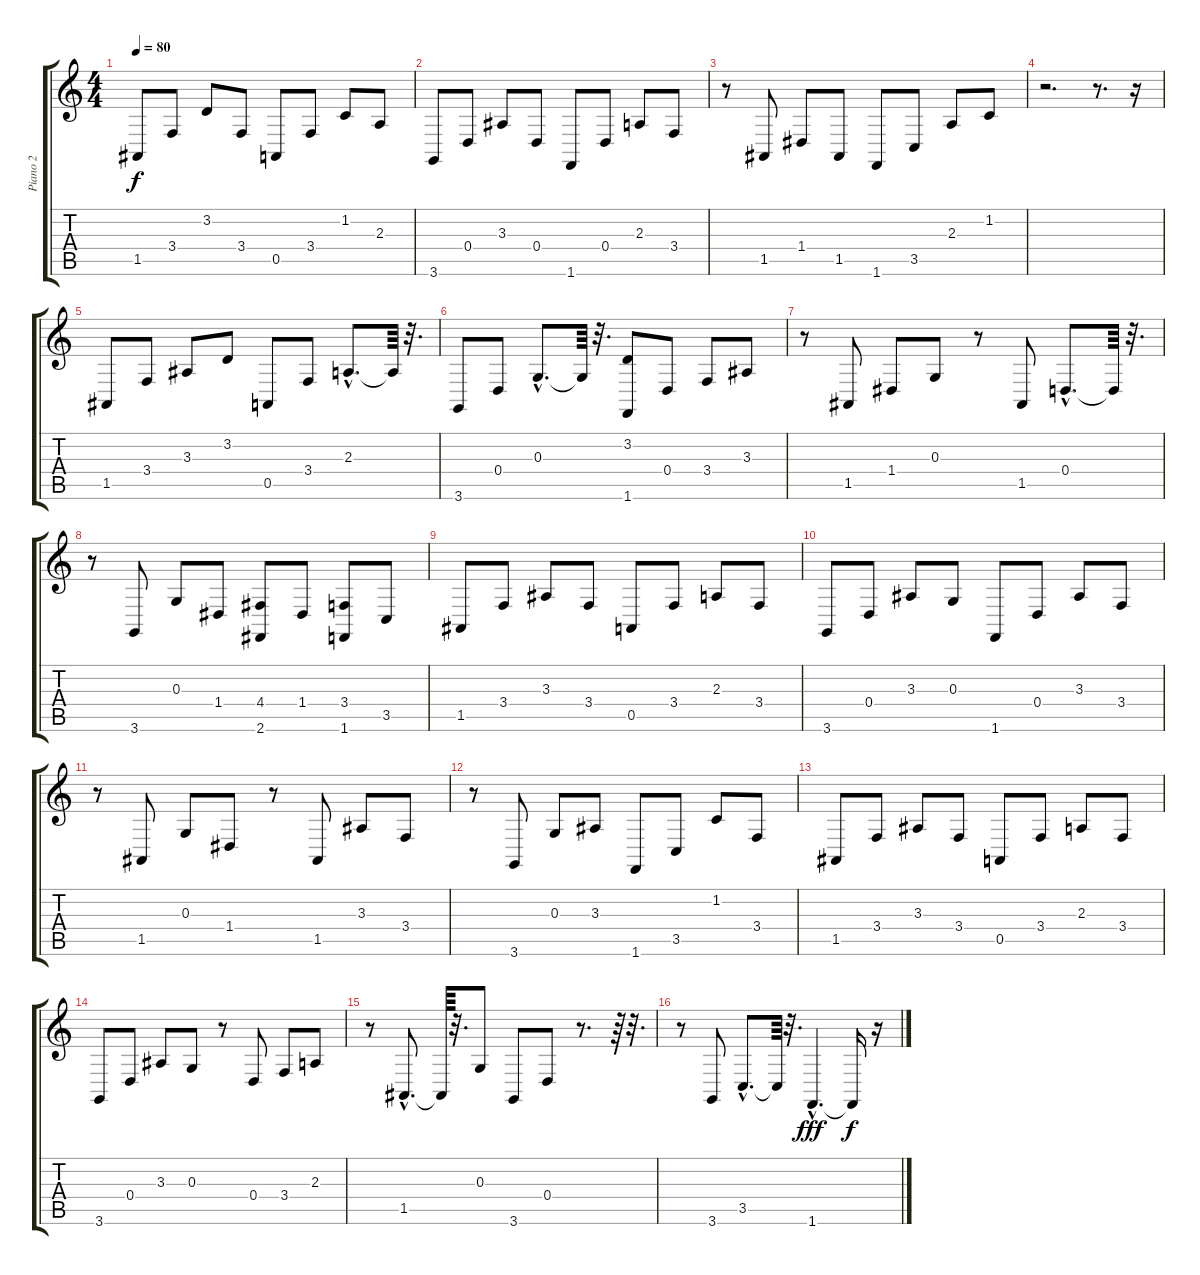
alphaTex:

\track ("Piano 2" "Piano 2") {instrument acousticgrandpiano}
\staff {score tabs}
\tuning (E4 B3 G3 D3 A2 E2) {hide}
\ts (4 4)
\tempo 80
\clef g2
\ks c
1.5.8{dy f} 3.4.8 3.2.8 3.4.8 0.5.8 3.4.8 1.2.8 2.3.8 |
3.6.8 0.4.8 3.3.8 0.4.8 1.6.8 0.4.8 2.3.8 3.4.8 |
r.8 1.5.8 1.4.8 1.5.8 1.6.8 3.5.8 2.3.8 1.2.8 |
r.2{d} r.8{d} r.16 |
1.5.8 3.4.8 3.3.8 3.2.8 0.5.8 3.4.8 2.3{hac}.8{d} 2.3{t}.64 r.32{d} |
3.6.8 0.4.8 0.3{hac}.8{d} 0.3{t}.64 r.32{d} (3.2 1.6).8 0.4.8 3.4.8 3.3.8 |
r.8 1.5.8 1.4.8 0.3.8 r.8 1.5.8 0.4{hac}.8{d} 0.4{t}.64 r.32{d} |
r.8 3.6.8 0.3.8 1.4.8 (4.4 2.6).8 1.4.8 (3.4 1.6).8 3.5.8 |
1.5.8 3.4.8 3.3.8 3.4.8 0.5.8 3.4.8 2.3.8 3.4.8 |
3.6.8 0.4.8 3.3.8 0.3.8 1.6.8 0.4.8 3.3.8 3.4.8 |
r.8 1.5.8 0.3.8 1.4.8 r.8 1.5.8 3.3.8 3.4.8 |
r.8 3.6.8 0.3.8 3.3.8 1.6.8 3.5.8 1.2.8 3.4.8 |
1.5.8 3.4.8 3.3.8 3.4.8 0.5.8 3.4.8 2.3.8 3.4.8 |
3.6.8 0.4.8 3.3.8 0.3.8 r.8 0.4.8 3.4.8 2.3.8 |
r.8 1.5{hac}.8{d} 1.5{t}.64 r.32{d} 0.3.8 3.6.8 0.4.8 r.8{d} r.64 r.32{d} |
r.8 3.6.8 3.5{hac}.8{d} 3.5{t}.64 r.32{d} 1.6{hac}.4{d dy fff} 1.6{t}.16{dy f} r.16
